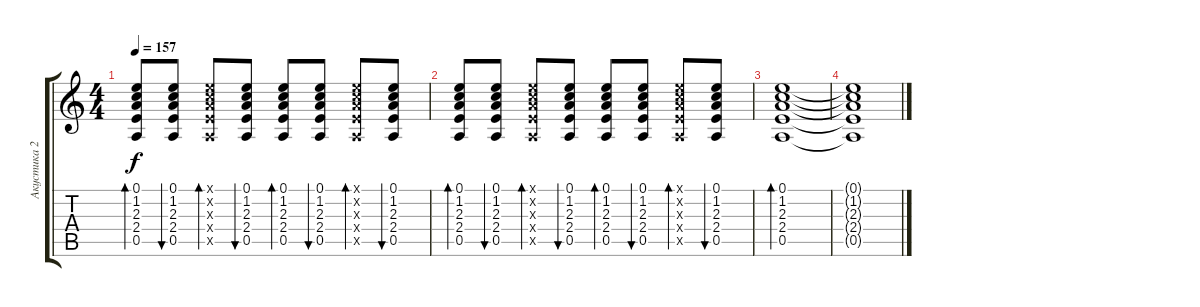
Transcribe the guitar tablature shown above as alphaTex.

\track ("Акустика 2" "Акустика 2") {instrument acousticguitarsteel}
\staff {score tabs}
\tuning (E4 B3 G3 D3 A2 E2) {hide}
\ts (4 4)
\tempo 157
\clef g2
\ks c
(0.1 1.2 2.3 2.4 0.5).8{bd 30 dy f} (0.1 1.2 2.3 2.4 0.5).8{bu 30} (0.1{x} 1.2{x} 2.3{x} 2.4{x} 0.5{x}).8{bd 30} (0.1 1.2 2.3 2.4 0.5).8{bu 30} (0.1 1.2 2.3 2.4 0.5).8{bd 30} (0.1 1.2 2.3 2.4 0.5).8{bu 30} (0.1{x} 1.2{x} 2.3{x} 2.4{x} 0.5{x}).8{bd 30} (0.1 1.2 2.3 2.4 0.5).8{bu 30} |
(0.1 1.2 2.3 2.4 0.5).8{bd 30} (0.1 1.2 2.3 2.4 0.5).8{bu 30} (0.1{x} 1.2{x} 2.3{x} 2.4{x} 0.5{x}).8{bd 30} (0.1 1.2 2.3 2.4 0.5).8{bu 30} (0.1 1.2 2.3 2.4 0.5).8{bd 30} (0.1 1.2 2.3 2.4 0.5).8{bu 30} (0.1{x} 1.2{x} 2.3{x} 2.4{x} 0.5{x}).8{bd 30} (0.1 1.2 2.3 2.4 0.5).8{bu 30} |
(0.1 1.2 2.3 2.4 0.5).1{bd 30} |
(0.1{t} 1.2{t} 2.3{t} 2.4{t} 0.5{t}).1
